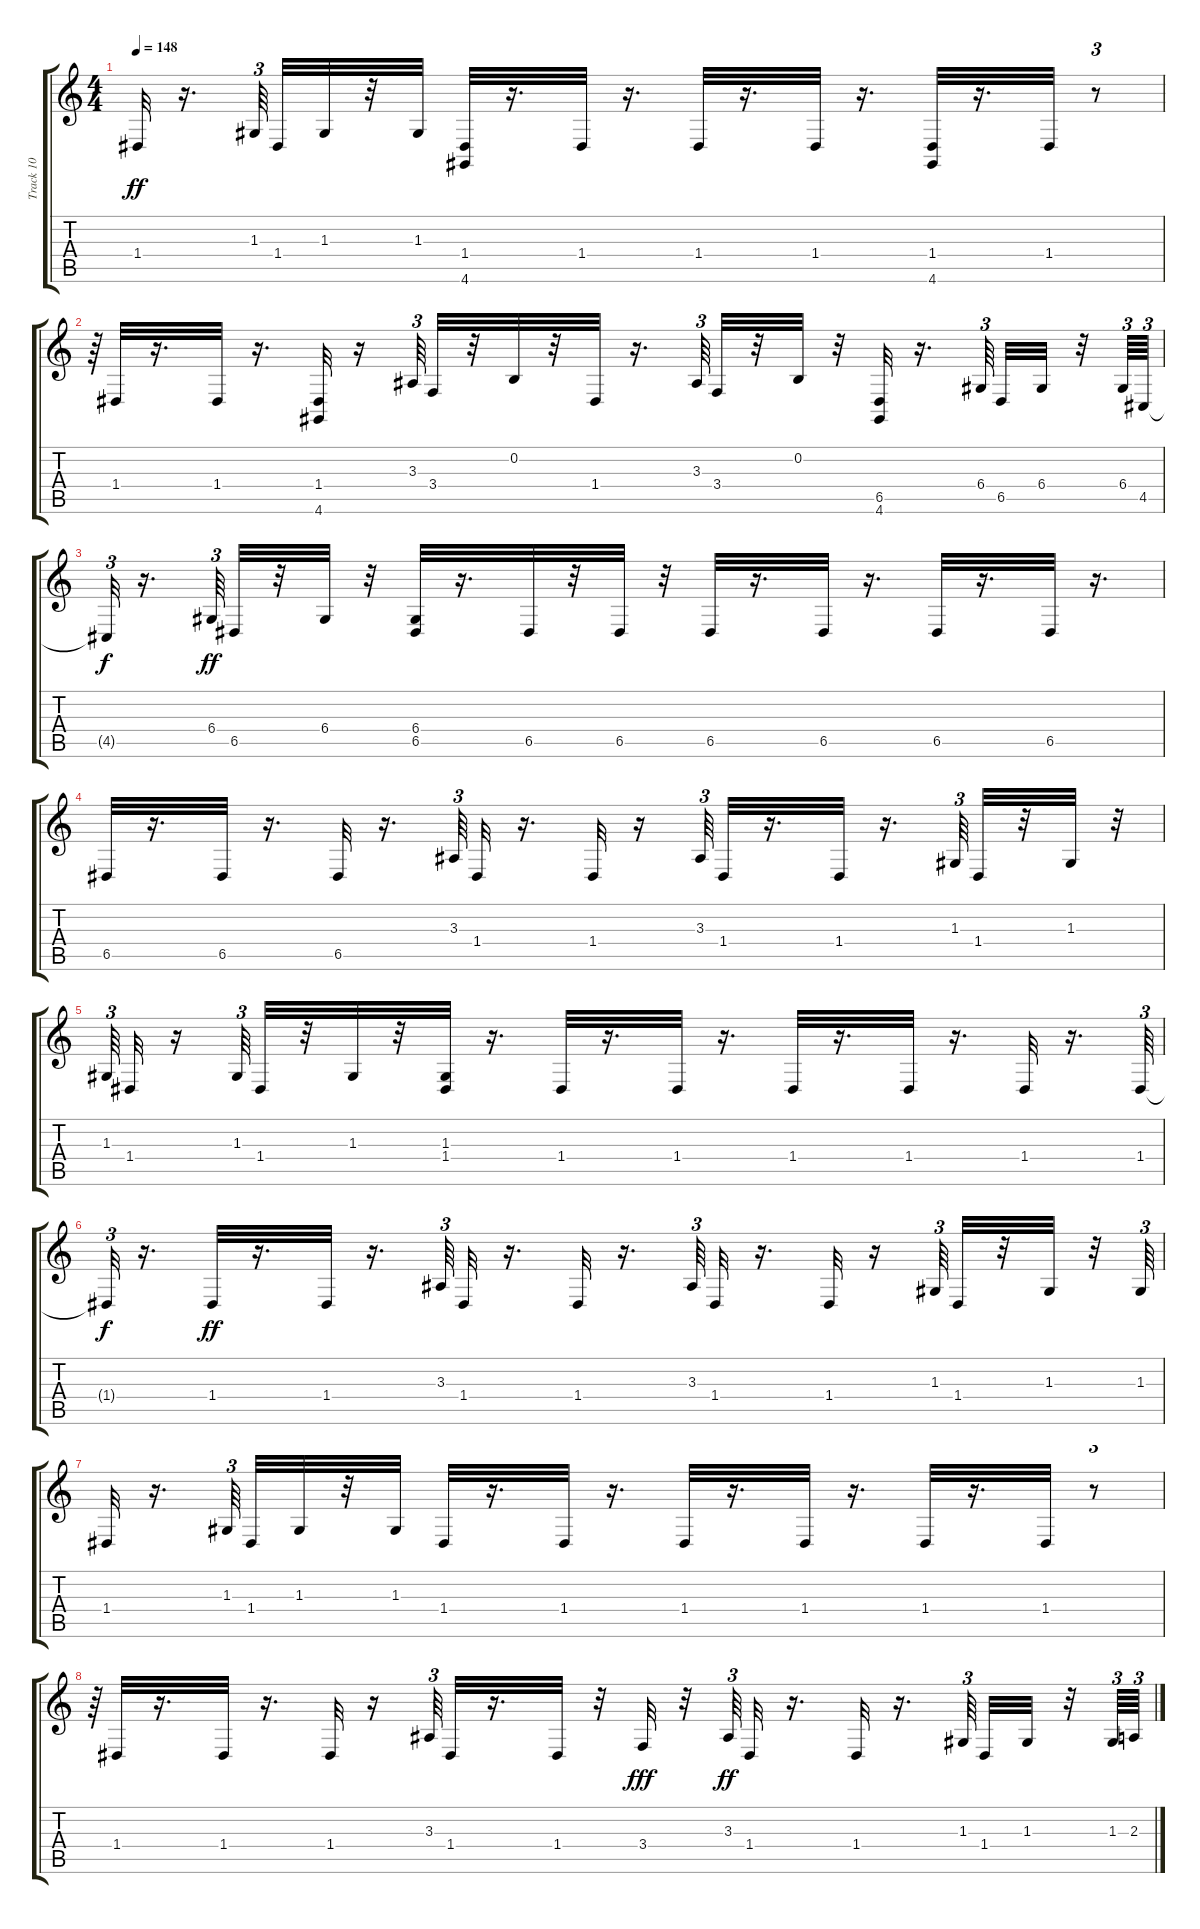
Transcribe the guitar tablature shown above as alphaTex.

\track ("Track 10" "Track 10") {instrument synthdrum}
\staff {score tabs}
\tuning (E4 B3 G3 D3 A2 E2) {hide}
\ts (4 4)
\tempo 148
\clef g2
\ks c
1.4.32{dy ff} r.16{d} 1.3.64{tu (3 2) beam splitsecondary} 1.4.32 1.3.32 r.32 1.3.32 (1.4 4.6).32 r.16{d} 1.4.32 r.16{d} 1.4.32 r.16{d} 1.4.32 r.16{d} (1.4 4.6).32 r.16{d} 1.4.32 r.8{tu (3 2)} |
r.64{tu (3 2)} 1.4.32 r.16{d} 1.4.32 r.16{d} (1.4 4.6).32 r.16 3.3.64{tu (3 2)} 3.4.32 r.32 0.2.32 r.32 1.4.32 r.16{d} 3.3.64{tu (3 2)} 3.4.32 r.32 0.2.32 r.32 (6.5 4.6).32 r.16{d} 6.4.64{tu (3 2) beam splitsecondary} 6.5.32 6.4.32 r.32 6.4.64{tu (3 2)} 4.5.64{tu (3 2)} |
4.5{t}.32{tu (3 2) dy f} r.16{d} 6.4.64{tu (3 2) dy ff} 6.5.32 r.32 6.4.32 r.32 (6.4 6.5).32 r.16{d} 6.5.32 r.32 6.5.32 r.32 6.5.32 r.16{d} 6.5.32 r.16{d} 6.5.32 r.16{d} 6.5.32 r.16{d} |
6.5.32 r.16{d} 6.5.32 r.16{d} 6.5.32 r.16{d} 3.3.64{tu (3 2)} 1.4.32 r.16{d} 1.4.32 r.16 3.3.64{tu (3 2)} 1.4.32 r.16{d} 1.4.32 r.16{d} 1.3.64{tu (3 2)} 1.4.32 r.32 1.3.32 r.32 |
1.3.64{tu (3 2)} 1.4.32 r.16 1.3.64{tu (3 2)} 1.4.32 r.32 1.3.32 r.32 (1.3 1.4).32 r.16{d} 1.4.32 r.16{d} 1.4.32 r.16{d} 1.4.32 r.16{d} 1.4.32 r.16{d} 1.4.32 r.16{d} 1.4.64{tu (3 2)} |
1.4{t}.32{tu (3 2) dy f} r.16{d} 1.4.32{dy ff} r.16{d} 1.4.32 r.16{d} 3.3.64{tu (3 2)} 1.4.32 r.16{d} 1.4.32 r.16{d} 3.3.64{tu (3 2)} 1.4.32 r.16{d} 1.4.32 r.16 1.3.64{tu (3 2)} 1.4.32 r.32 1.3.32 r.32 1.3.64{tu (3 2)} |
1.4.32 r.16{d} 1.3.64{tu (3 2) beam splitsecondary} 1.4.32 1.3.32 r.32 1.3.32 1.4.32 r.16{d} 1.4.32 r.16{d} 1.4.32 r.16{d} 1.4.32 r.16{d} 1.4.32 r.16{d} 1.4.32 r.8{tu (3 2)} |
r.64{tu (3 2)} 1.4.32 r.16{d} 1.4.32 r.16{d} 1.4.32 r.16 3.3.64{tu (3 2)} 1.4.32 r.16{d} 1.4.32 r.32 3.4.32{dy fff} r.32 3.3.64{tu (3 2) dy ff} 1.4.32 r.16{d} 1.4.32 r.16{d} 1.3.64{tu (3 2) beam splitsecondary} 1.4.32 1.3.32 r.32 1.3.64{tu (3 2)} 2.3.64{tu (3 2)}
